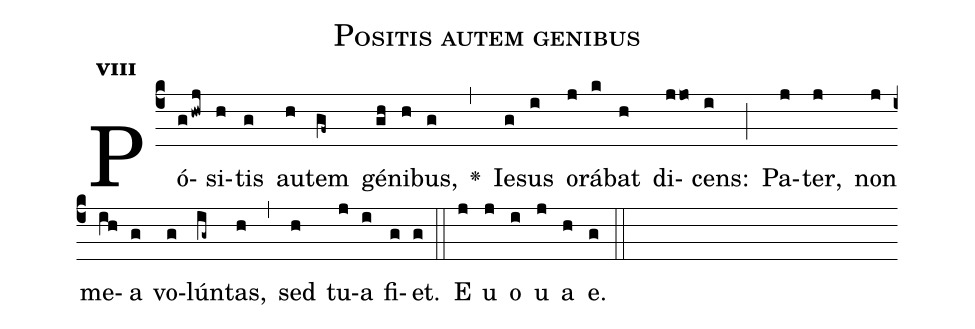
name:Positis autem genibus;
office-part:Antiphona;
mode:8;
%%
initial-style: 1;
name: Positis autem genibus;
book: Calithes.it;
occasion: Dominica in Palmis;
office-part: Officium Lectionis Ant CV;
user-notes: ;
commentary: ;
annotation: 8g;
centering-scheme: english;
fontsize: 12;
font: OFLSortsMillGoudy;
height: 11;
width: 4.5;
%%
(c4)Pó(ghwj)si(h)tis(g) au(h)tem(gf~) gé(gh)ni(h)bus,(g) <v>\greheightstar</v>(,) Ie(g)sus(i) o(j)rá(k)bat(h) di(jjo)cens:(i) (;) Pa(j)ter,(j) non(j) me(ih)a(g) vo(g)lún(ig~)tas,(h) (,) sed(h) tu(j)a(i) fi(g)et.(g) (::) E(j) u(j) o(i) u(j) a(h) e.(g) (::)
